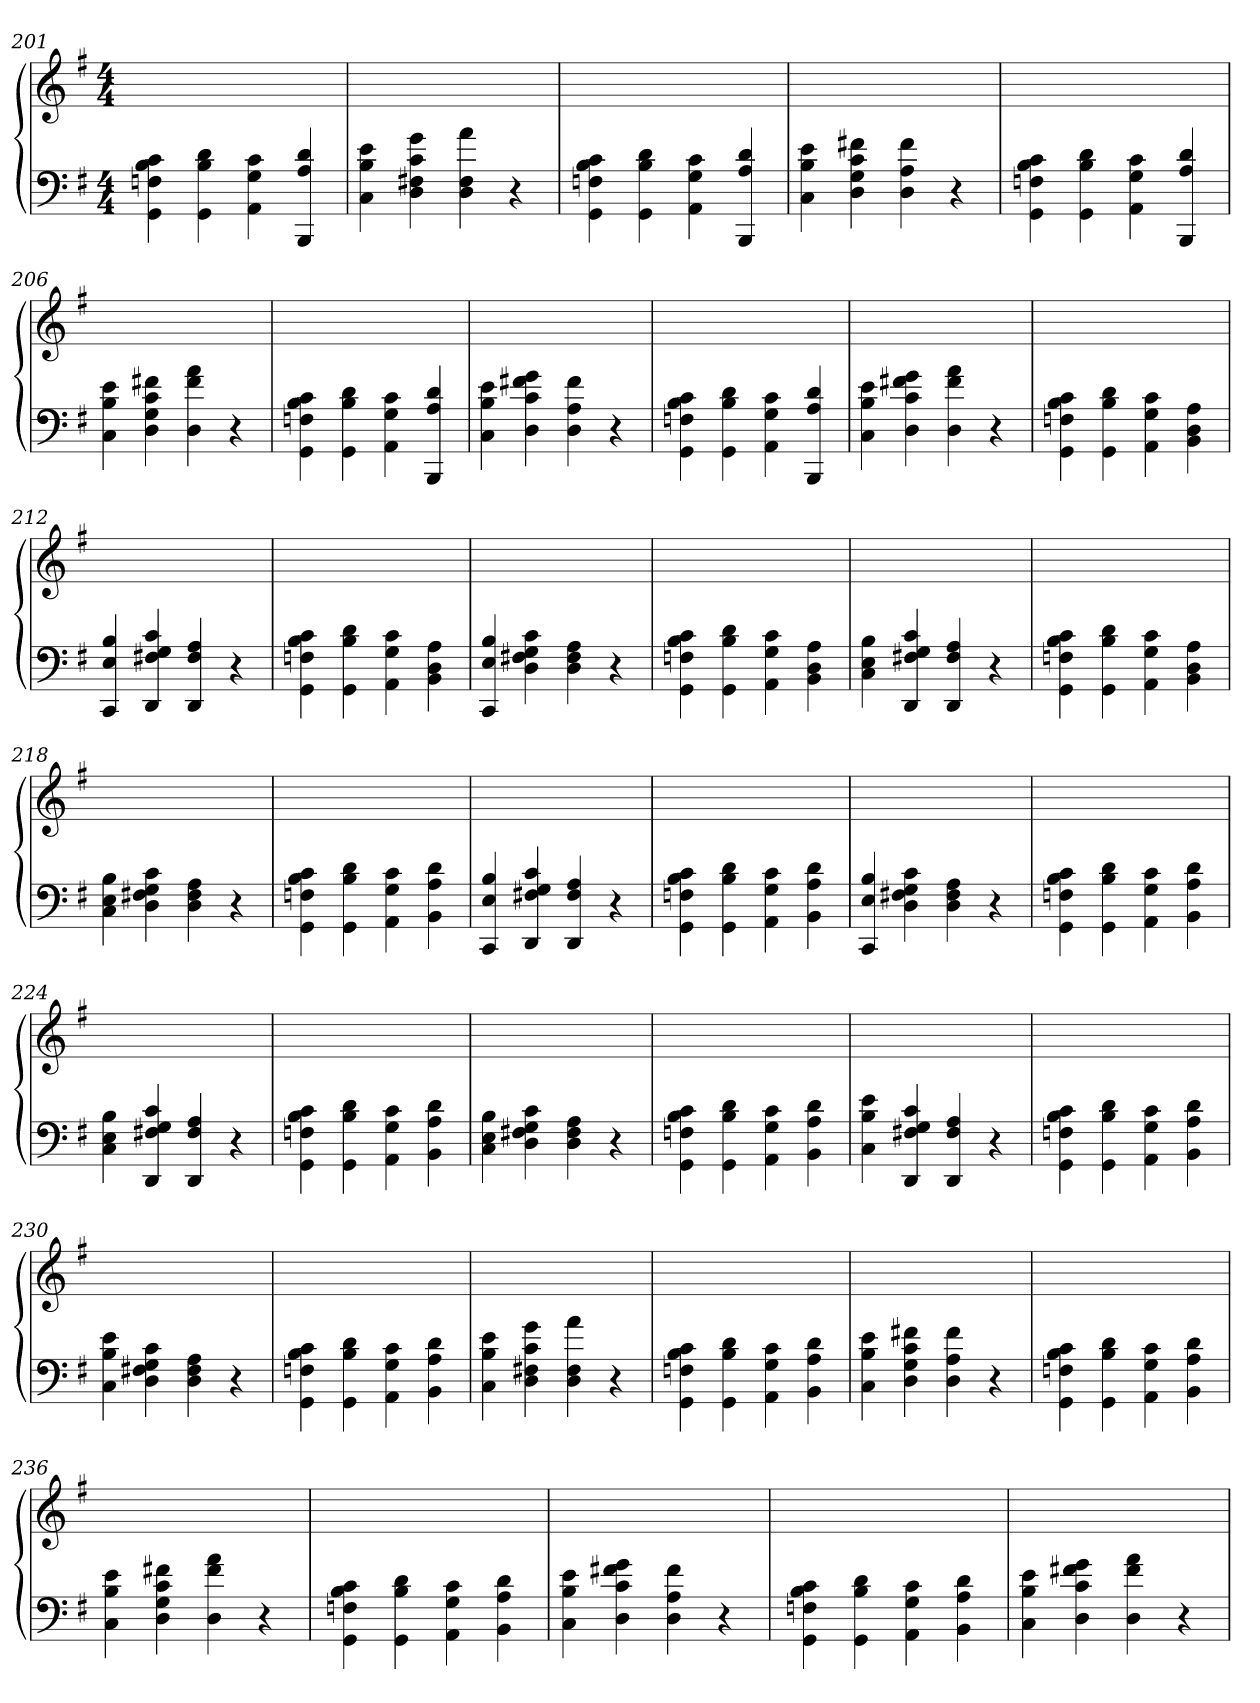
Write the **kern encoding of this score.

**kern	**kern
*part2	*part1
*staff2	*staff1
*clefF4	*clefG2
*k[f#]	*k[f#]
*G:	*G:
*M4/4	*M4/4
=201	=201
4GG 4Fn 4B 4c	1ryy
4GG 4B 4d	.
4AA 4G 4c	.
4BBB 4A 4d	.
=202	=202
4C 4B 4e	1ryy
4D 4F#X 4c 4g	.
4D 4F# 4a	.
4r	.
=203	=203
4GG 4Fn 4B 4c	1ryy
4GG 4B 4d	.
4AA 4G 4c	.
4BBB 4A 4d	.
=204	=204
4C 4B 4e	1ryy
4D 4G 4c 4f#X	.
4D 4A 4f#	.
4r	.
=205	=205
4GG 4Fn 4B 4c	1ryy
4GG 4B 4d	.
4AA 4G 4c	.
4BBB 4A 4d	.
=206	=206
4C 4B 4e	1ryy
4D 4G 4c 4f#X	.
4D 4f# 4a	.
4r	.
=207	=207
4GG 4Fn 4B 4c	1ryy
4GG 4B 4d	.
4AA 4G 4c	.
4BBB 4A 4d	.
=208	=208
4C 4B 4e	1ryy
4D 4c 4f#X 4g	.
4D 4A 4f#	.
4r	.
=209	=209
4GG 4Fn 4B 4c	1ryy
4GG 4B 4d	.
4AA 4G 4c	.
4BBB 4A 4d	.
=210	=210
4C 4B 4e	1ryy
4D 4c 4f#X 4g	.
4D 4f# 4a	.
4r	.
=211	=211
4GG 4Fn 4B 4c	1ryy
4GG 4B 4d	.
4AA 4G 4c	.
4BB 4D 4A	.
=212	=212
4CC 4E 4B	1ryy
4DD 4F#X 4G 4c	.
4DD 4F# 4A	.
4r	.
=213	=213
4GG 4Fn 4B 4c	1ryy
4GG 4B 4d	.
4AA 4G 4c	.
4BB 4D 4A	.
=214	=214
4CC 4E 4B	1ryy
4D 4F#X 4G 4c	.
4D 4F# 4A	.
4r	.
=215	=215
4GG 4Fn 4B 4c	1ryy
4GG 4B 4d	.
4AA 4G 4c	.
4BB 4D 4A	.
=216	=216
4C 4E 4B	1ryy
4DD 4F#X 4G 4c	.
4DD 4F# 4A	.
4r	.
=217	=217
4GG 4Fn 4B 4c	1ryy
4GG 4B 4d	.
4AA 4G 4c	.
4BB 4D 4A	.
=218	=218
4C 4E 4B	1ryy
4D 4F#X 4G 4c	.
4D 4F# 4A	.
4r	.
=219	=219
4GG 4Fn 4B 4c	1ryy
4GG 4B 4d	.
4AA 4G 4c	.
4BB 4A 4d	.
=220	=220
4CC 4E 4B	1ryy
4DD 4F#X 4G 4c	.
4DD 4F# 4A	.
4r	.
=221	=221
4GG 4Fn 4B 4c	1ryy
4GG 4B 4d	.
4AA 4G 4c	.
4BB 4A 4d	.
=222	=222
4CC 4E 4B	1ryy
4D 4F#X 4G 4c	.
4D 4F# 4A	.
4r	.
=223	=223
4GG 4Fn 4B 4c	1ryy
4GG 4B 4d	.
4AA 4G 4c	.
4BB 4A 4d	.
=224	=224
4C 4E 4B	1ryy
4DD 4F#X 4G 4c	.
4DD 4F# 4A	.
4r	.
=225	=225
4GG 4Fn 4B 4c	1ryy
4GG 4B 4d	.
4AA 4G 4c	.
4BB 4A 4d	.
=226	=226
4C 4E 4B	1ryy
4D 4F#X 4G 4c	.
4D 4F# 4A	.
4r	.
=227	=227
4GG 4Fn 4B 4c	1ryy
4GG 4B 4d	.
4AA 4G 4c	.
4BB 4A 4d	.
=228	=228
4C 4B 4e	1ryy
4DD 4F#X 4G 4c	.
4DD 4F# 4A	.
4r	.
=229	=229
4GG 4Fn 4B 4c	1ryy
4GG 4B 4d	.
4AA 4G 4c	.
4BB 4A 4d	.
=230	=230
4C 4B 4e	1ryy
4D 4F#X 4G 4c	.
4D 4F# 4A	.
4r	.
=231	=231
4GG 4Fn 4B 4c	1ryy
4GG 4B 4d	.
4AA 4G 4c	.
4BB 4A 4d	.
=232	=232
4C 4B 4e	1ryy
4D 4F#X 4c 4g	.
4D 4F# 4a	.
4r	.
=233	=233
4GG 4Fn 4B 4c	1ryy
4GG 4B 4d	.
4AA 4G 4c	.
4BB 4A 4d	.
=234	=234
4C 4B 4e	1ryy
4D 4G 4c 4f#X	.
4D 4A 4f#	.
4r	.
=235	=235
4GG 4Fn 4B 4c	1ryy
4GG 4B 4d	.
4AA 4G 4c	.
4BB 4A 4d	.
=236	=236
4C 4B 4e	1ryy
4D 4G 4c 4f#X	.
4D 4f# 4a	.
4r	.
=237	=237
4GG 4Fn 4B 4c	1ryy
4GG 4B 4d	.
4AA 4G 4c	.
4BB 4A 4d	.
=238	=238
4C 4B 4e	1ryy
4D 4c 4f#X 4g	.
4D 4A 4f#	.
4r	.
=239	=239
4GG 4Fn 4B 4c	1ryy
4GG 4B 4d	.
4AA 4G 4c	.
4BB 4A 4d	.
=240	=240
4C 4B 4e	1ryy
4D 4c 4f#X 4g	.
4D 4f# 4a	.
4r	.
=	=
*-	*-
